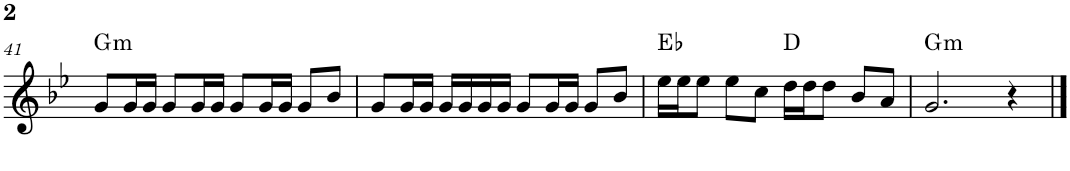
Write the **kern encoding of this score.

**kern	**harte
*part1	*part1
*staff1	*
*I"Piano	*
*I'Pno.	*
!!LO:PB:g=z
*clefG2	*
*k[b-e-]	*
*M4/4	*
=41	=41
!	!LO:H:kt=m
8g/L	G:min
16g/L	.
16g/JJ	.
8g/L	.
16g/L	.
16g/JJ	.
8g/L	.
16g/L	.
16g/JJ	.
8g/L	.
8b-/J	.
=42	=42
8g/L	.
16g/L	.
16g/JJ	.
16g/LL	.
16g/	.
16g/	.
16g/JJ	.
8g/L	.
16g/L	.
16g/JJ	.
8g/L	.
8b-/J	.
=43	=43
16ee-\LL	Eb:maj
16ee-\J	.
8ee-\J	.
8ee-\L	.
8cc\J	.
16dd\LL	D:maj
16dd\J	.
8dd\J	.
8b-/L	.
8a/J	.
=44	=44
!	!LO:H:kt=m
2.g/	G:min
4r	.
==	==
*-	*-
